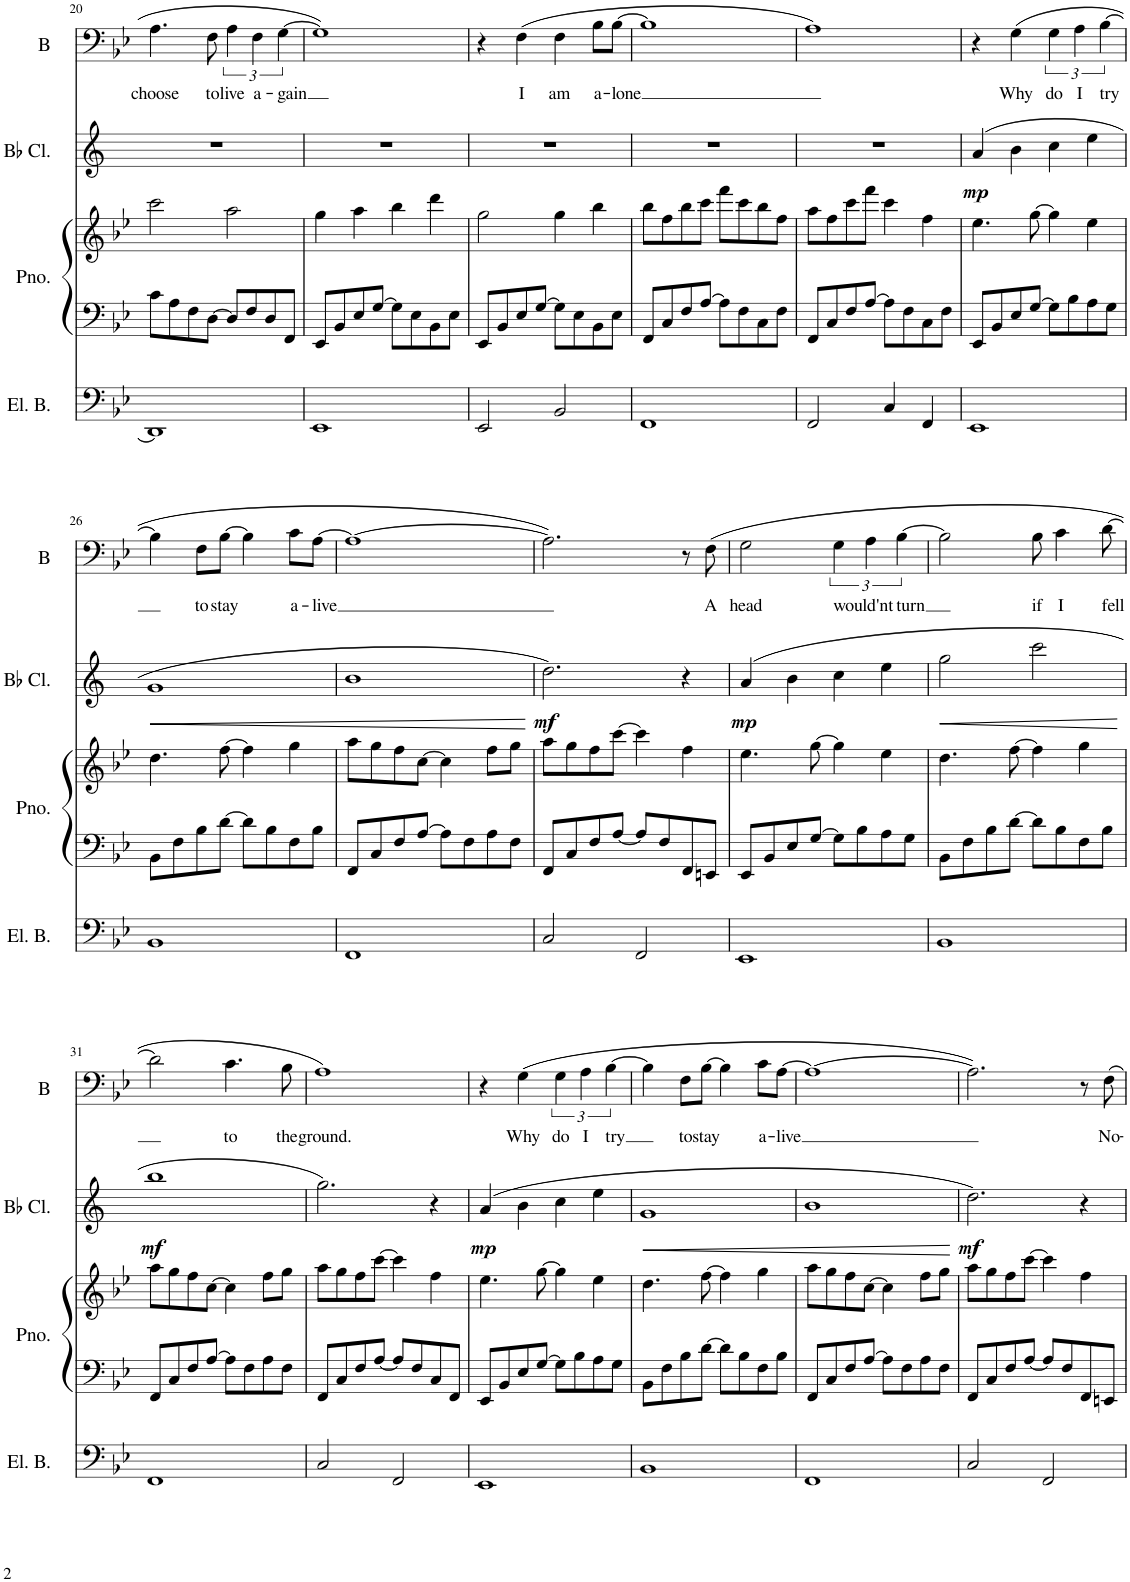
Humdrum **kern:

**kern	**kern	**kern	**kern	**dynam	**kern	**text
*part4	*part3	*part3	*part2	*part2	*part1	*part1
*staff5	*staff4	*staff3	*staff2	*staff2	*staff1	*staff1
*I"5-str. Electric Bass	*I"Piano	*	*I"Bb Clarinet	*	*I"Baritone	*
*I'El. B.	*I'Pno.	*	*I'Bb Cl.	*	*I'B	*
!!LO:PB:g=z
*clefF4	*clefF4	*clefG2	*clefG2	*	*clefF4	*
*Trd7c12	*	*	*Trd1c2	*	*	*
*k[b-e-]	*k[b-e-]	*k[b-e-]	*k[]	*	*k[b-e-]	*
*M4/4	*M4/4	*M4/4	*M4/4	*	*M4/4	*
=20	=20	=20	=20	=20	=20	=20
!	!	!	!	!	!	!LO:LY:b
1DD]	8c\L	2ccc\	1r	.	4.A\	choose
.	8A\	.	.	.	.	.
.	8F\	.	.	.	.	.
!	!	!	!	!	!	!LO:LY:b
.	[8D\J	.	.	.	8F\	to
!	!	!	!	!	!	!LO:LY:b
.	8D/L]	2aa\	.	.	6A\	live
.	8F/	.	.	.	.	.
!	!	!	!	!	!	!LO:LY:b
.	.	.	.	.	6F\	a-
.	8D/	.	.	.	.	.
!	!	!	!	!	!	!LO:LY:b
.	.	.	.	.	[6G\	-gain
.	8FF/J	.	.	.	.	.
=21	=21	=21	=21	=21	=21	=21
1EE-	8EE-/L	4gg\	1r	.	1G]	.
.	8BB-/	.	.	.	.	.
.	8E-/	4aa\	.	.	.	.
.	[8G/J	.	.	.	.	.
.	8G\L]	4bb-\	.	.	.	.
.	8E-\	.	.	.	.	.
.	8BB-\	4ddd\	.	.	.	.
.	8E-\J	.	.	.	.	.
=22	=22	=22	=22	=22	=22	=22
2EE-/	8EE-/L	2gg\	1r	.	4r	.
.	8BB-/	.	.	.	.	.
!	!	!	!	!	!	!LO:LY:b
.	8E-/	.	.	.	(4F\	I
.	[8G/J	.	.	.	.	.
!	!	!	!	!	!	!LO:LY:b
2BB-/	8G\L]	4gg\	.	.	4F\	am
.	8E-\	.	.	.	.	.
!	!	!	!	!	!	!LO:LY:b
.	8BB-\	4bb-\	.	.	8B-\L	a-
!	!	!	!	!	!	!LO:LY:b
.	8E-\J	.	.	.	[8B-\J	lone
=23	=23	=23	=23	=23	=23	=23
1FF	8FF/L	8bb-\L	1r	.	1B-]	.
.	8C/	8ff\	.	.	.	.
.	8F/	8bb-\	.	.	.	.
.	[8A/J	8ccc\J	.	.	.	.
.	8A\L]	8fff\L	.	.	.	.
.	8F\	8ccc\	.	.	.	.
.	8C\	8bb-\	.	.	.	.
.	8F\J	8ff\J	.	.	.	.
=24	=24	=24	=24	=24	=24	=24
2FF/	8FF/L	8aa\L	1r	.	1A)	.
.	8C/	8ff\	.	.	.	.
.	8F/	8ccc\	.	.	.	.
.	[8A/J	8fff\J	.	.	.	.
4C/	8A\L]	4ccc\	.	.	.	.
.	8F\	.	.	.	.	.
4FF/	8C\	4ff\	.	.	.	.
.	8F\J	.	.	.	.	.
=25	=25	=25	=25	=25	=25	=25
!	!	!	!	!LO:DY:b	!	!
1EE-	8EE-/L	4.ee-\	(4a/	mp	4r	.
.	8BB-/	.	.	.	.	.
!	!	!	!	!	!	!LO:LY:b
.	8E-/	.	4b\	.	(4G\	Why
.	[8G/J	[8gg\	.	.	.	.
!	!	!	!	!	!	!LO:LY:b
.	8G\L]	4gg\]	4cc\	.	6G\	do
.	8B-\	.	.	.	.	.
!	!	!	!	!	!	!LO:LY:b
.	.	.	.	.	6A\	I
.	8A\	4ee-\	4ee\	.	.	.
!	!	!	!	!	!	!LO:LY:b
.	.	.	.	.	[6B-\	try
.	8G\J	.	.	.	.	.
!!LO:LB:g=z
=26	=26	=26	=26	=26	=26	=26
!	!	!	!	!LO:HP:b	!	!
1BB-	8BB-\L	4.dd\	1g	<	4B-\]	.
.	8F\	.	.	.	.	.
!	!	!	!	!	!	!LO:LY:b
.	8B-\	.	.	.	8F\L	to
!	!	!	!	!	!	!LO:LY:b
.	[8d\J	[8ff\	.	.	[8B-\J	stay
.	8d\L]	4ff\]	.	.	4B-\]	.
.	8B-\	.	.	.	.	.
!	!	!	!	!	!	!LO:LY:b
.	8F\	4gg\	.	.	8c\L	a-
!	!	!	!	!	!	!LO:LY:b
.	8B-\J	.	.	.	[8A\J	-live
=27	=27	=27	=27	=27	=27	=27
1FF	8FF/L	8aa\L	1b	.	1A_	.
.	8C/	8gg\	.	.	.	.
.	8F/	8ff\	.	.	.	.
.	[8A/J	[8cc\J	.	.	.	.
.	8A\L]	4cc\]	.	.	.	.
.	8F\	.	.	.	.	.
.	8A\	8ff\L	.	.	.	.
.	8F\J	8gg\J	.	.	.	.
.	.	.	.	[	.	.
=28	=28	=28	=28	=28	=28	=28
!	!	!	!	!LO:DY:b	!	!
2C/	8FF/L	8aa\L	2.dd\)	mf	2.A\])	.
.	8C/	8gg\	.	.	.	.
.	8F/	8ff\	.	.	.	.
.	[8A/J	[8ccc\J	.	.	.	.
2FF/	8A/L]	4ccc\]	.	.	.	.
.	8F/	.	.	.	.	.
.	8FF/	4ff\	4r	.	8r	.
!	!	!	!	!	!	!LO:LY:b
.	8EEn/J	.	.	.	(8F\	A
=29	=29	=29	=29	=29	=29	=29
!	!	!	!	!LO:DY:b	!	!LO:LY:b
1EE-	8EE-/L	4.ee-\	(4a/	mp	2G\	head
.	8BB-/	.	.	.	.	.
.	8E-/	.	4b\	.	.	.
.	[8G/J	[8gg\	.	.	.	.
!	!	!	!	!	!	!LO:LY:b
.	8G\L]	4gg\]	4cc\	.	6G\	would'nt
.	8B-\	.	.	.	.	.
.	.	.	.	.	6A\	.
.	8A\	4ee-\	4ee\	.	.	.
!	!	!	!	!	!	!LO:LY:b
.	.	.	.	.	[6B-\	turn
.	8G\J	.	.	.	.	.
=30	=30	=30	=30	=30	=30	=30
!	!	!	!	!LO:HP:b	!	!
1BB-	8BB-\L	4.dd\	2gg\	<	2B-\]	.
.	8F\	.	.	.	.	.
.	8B-\	.	.	.	.	.
.	[8d\J	[8ff\	.	.	.	.
!	!	!	!	!	!	!LO:LY:b
.	8d\L]	4ff\]	2ccc\	.	8B-\	if
!	!	!	!	!	!	!LO:LY:b
.	8B-\	.	.	.	4c\	I
.	8F\	4gg\	.	.	.	.
!	!	!	!	!	!	!LO:LY:b
.	8B-\J	.	.	.	[8d\	fell
.	.	.	.	[	.	.
!!LO:LB:g=z
=31	=31	=31	=31	=31	=31	=31
!	!	!	!	!LO:DY:b	!	!
1FF	8FF/L	8aa\L	1bb	mf	2d\]	.
.	8C/	8gg\	.	.	.	.
.	8F/	8ff\	.	.	.	.
.	[8A/J	[8cc\J	.	.	.	.
!	!	!	!	!	!	!LO:LY:b
.	8A\L]	4cc\]	.	.	4.c\	to
.	8F\	.	.	.	.	.
.	8A\	8ff\L	.	.	.	.
!	!	!	!	!	!	!LO:LY:b
.	8F\J	8gg\J	.	.	8B-\	the
=32	=32	=32	=32	=32	=32	=32
!	!	!	!	!	!	!LO:LY:b
2C/	8FF/L	8aa\L	2.gg\)	.	1A)	ground.
.	8C/	8gg\	.	.	.	.
.	8F/	8ff\	.	.	.	.
.	[8A/J	[8ccc\J	.	.	.	.
2FF/	8A/L]	4ccc\]	.	.	.	.
.	8F/	.	.	.	.	.
.	8C/	4ff\	4r	.	.	.
.	8FF/J	.	.	.	.	.
=33	=33	=33	=33	=33	=33	=33
!	!	!	!	!LO:DY:b	!	!
1EE-	8EE-/L	4.ee-\	(4a/	mp	4r	.
.	8BB-/	.	.	.	.	.
!	!	!	!	!	!	!LO:LY:b
.	8E-/	.	4b\	.	(4G\	Why
.	[8G/J	[8gg\	.	.	.	.
!	!	!	!	!	!	!LO:LY:b
.	8G\L]	4gg\]	4cc\	.	6G\	do
.	8B-\	.	.	.	.	.
!	!	!	!	!	!	!LO:LY:b
.	.	.	.	.	6A\	I
.	8A\	4ee-\	4ee\	.	.	.
!	!	!	!	!	!	!LO:LY:b
.	.	.	.	.	[6B-\	try
.	8G\J	.	.	.	.	.
=34	=34	=34	=34	=34	=34	=34
!	!	!	!	!LO:HP:b	!	!
1BB-	8BB-\L	4.dd\	1g	<	4B-\]	.
.	8F\	.	.	.	.	.
!	!	!	!	!	!	!LO:LY:b
.	8B-\	.	.	.	8F\L	to
!	!	!	!	!	!	!LO:LY:b
.	[8d\J	[8ff\	.	.	[8B-\J	stay
.	8d\L]	4ff\]	.	.	4B-\]	.
.	8B-\	.	.	.	.	.
!	!	!	!	!	!	!LO:LY:b
.	8F\	4gg\	.	.	8c\L	a-
!	!	!	!	!	!	!LO:LY:b
.	8B-\J	.	.	.	[8A\J	-live
=35	=35	=35	=35	=35	=35	=35
1FF	8FF/L	8aa\L	1b	.	1A_	.
.	8C/	8gg\	.	.	.	.
.	8F/	8ff\	.	.	.	.
.	[8A/J	[8cc\J	.	.	.	.
.	8A\L]	4cc\]	.	.	.	.
.	8F\	.	.	.	.	.
.	8A\	8ff\L	.	.	.	.
.	8F\J	8gg\J	.	.	.	.
.	.	.	.	[	.	.
=36	=36	=36	=36	=36	=36	=36
!	!	!	!	!LO:DY:b	!	!
2C/	8FF/L	8aa\L	2.dd\)	mf	2.A\])	.
.	8C/	8gg\	.	.	.	.
.	8F/	8ff\	.	.	.	.
.	[8A/J	[8ccc\J	.	.	.	.
2FF/	8A/L]	4ccc\]	.	.	.	.
.	8F/	.	.	.	.	.
.	8FF/	4ff\	4r	.	8r	.
!	!	!	!	!	!	!LO:LY:b
.	8EEn/J	.	.	.	8F\	No-
=	=	=	=	=	=	=
*-	*-	*-	*-	*-	*-	*-
